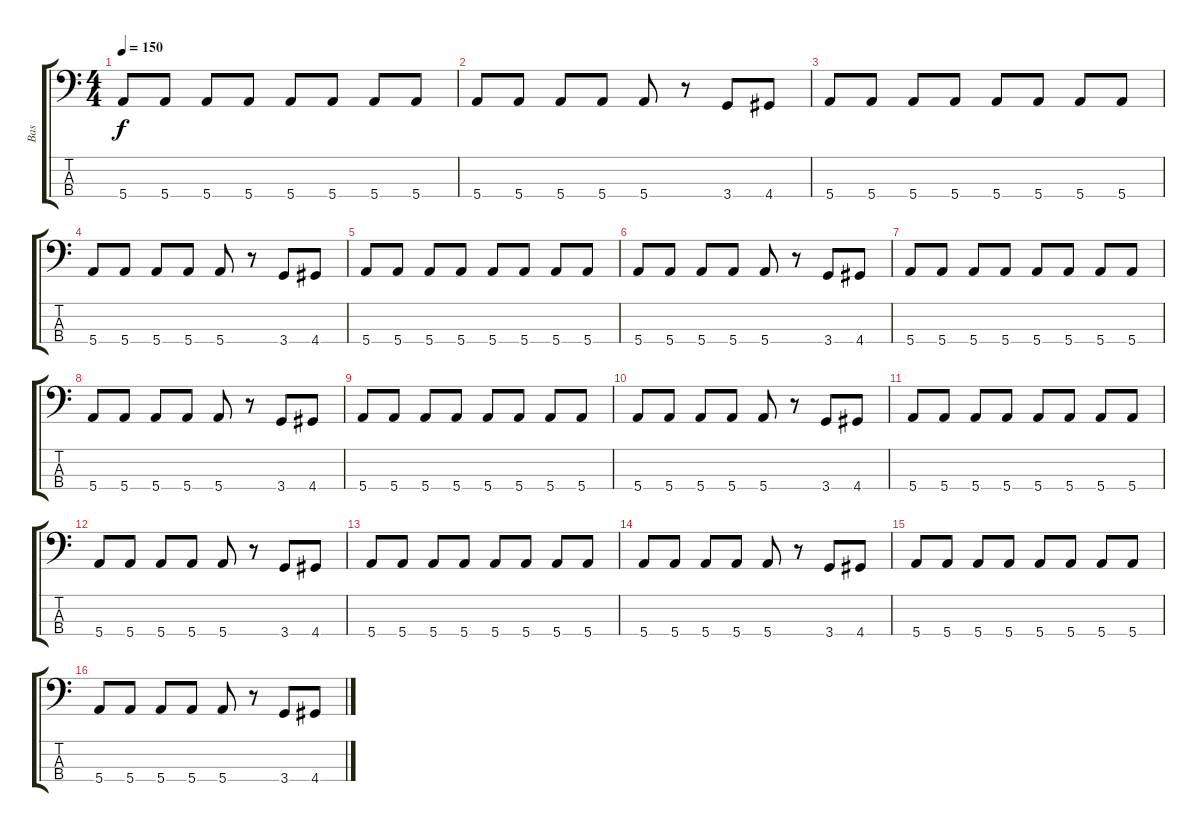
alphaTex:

\track ("Bas" "Bas") {instrument electricbasspick}
\staff {score tabs}
\tuning (G2 D2 A1 E1) {hide}
\ts (4 4)
\tempo 150
\clef f4
\ks c
5.4.8{dy f} 5.4.8 5.4.8 5.4.8 5.4.8 5.4.8 5.4.8 5.4.8 |
5.4.8 5.4.8 5.4.8 5.4.8 5.4.8 r.8 3.4.8 4.4.8 |
5.4.8 5.4.8 5.4.8 5.4.8 5.4.8 5.4.8 5.4.8 5.4.8 |
5.4.8 5.4.8 5.4.8 5.4.8 5.4.8 r.8 3.4.8 4.4.8 |
5.4.8 5.4.8 5.4.8 5.4.8 5.4.8 5.4.8 5.4.8 5.4.8 |
5.4.8 5.4.8 5.4.8 5.4.8 5.4.8 r.8 3.4.8 4.4.8 |
5.4.8 5.4.8 5.4.8 5.4.8 5.4.8 5.4.8 5.4.8 5.4.8 |
5.4.8 5.4.8 5.4.8 5.4.8 5.4.8 r.8 3.4.8 4.4.8 |
5.4.8 5.4.8 5.4.8 5.4.8 5.4.8 5.4.8 5.4.8 5.4.8 |
5.4.8 5.4.8 5.4.8 5.4.8 5.4.8 r.8 3.4.8 4.4.8 |
5.4.8 5.4.8 5.4.8 5.4.8 5.4.8 5.4.8 5.4.8 5.4.8 |
5.4.8 5.4.8 5.4.8 5.4.8 5.4.8 r.8 3.4.8 4.4.8 |
5.4.8 5.4.8 5.4.8 5.4.8 5.4.8 5.4.8 5.4.8 5.4.8 |
5.4.8 5.4.8 5.4.8 5.4.8 5.4.8 r.8 3.4.8 4.4.8 |
5.4.8 5.4.8 5.4.8 5.4.8 5.4.8 5.4.8 5.4.8 5.4.8 |
5.4.8 5.4.8 5.4.8 5.4.8 5.4.8 r.8 3.4.8 4.4.8
